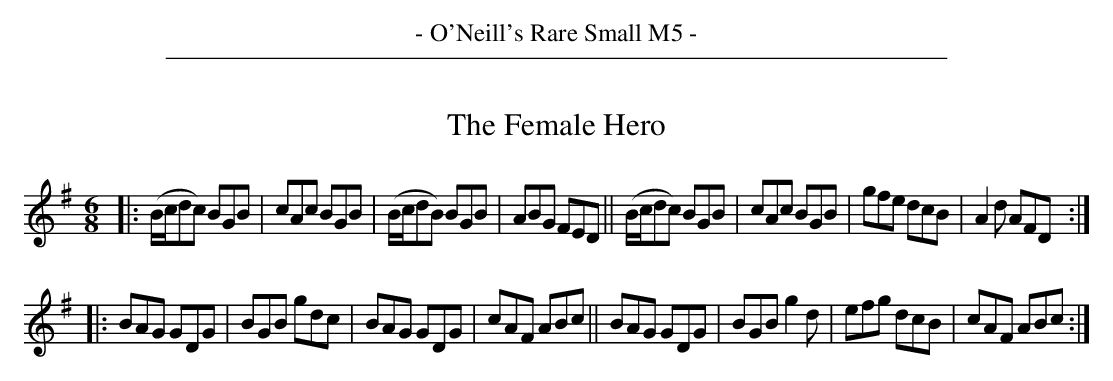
X:1
T: The Female Hero
M: 6/8
L: 1/8
K: G
|:\
(B/c/dc) BGB | cAc BGB | (B/c/dB) BGB | ABG FED ||\
(B/c/dc) BGB | cAc BGB | gfe dcB | A2d AFD :|
|:\
BAG GDG | BGB gdc | BAG GDG | cAF ABc ||\
BAG GDG | BGB g2d | efg dcB | cAF ABc :|
